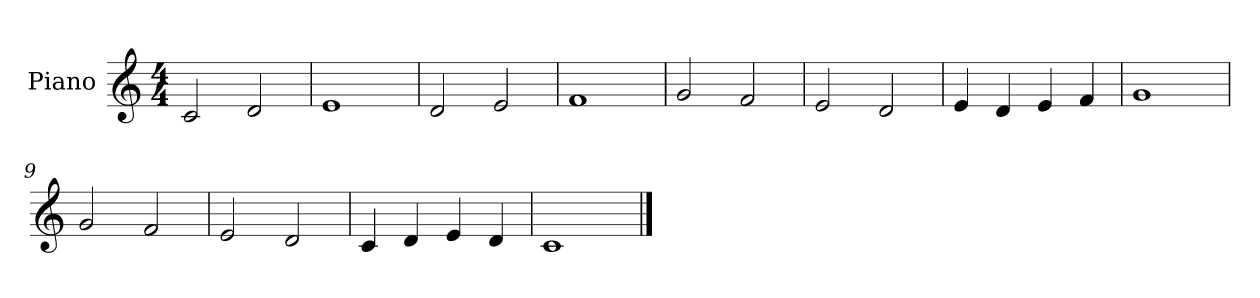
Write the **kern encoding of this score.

**kern
*part1
*staff1
*I"Piano
*I'Pno.
*clefG2
*k[]
*M4/4
*MM120
=1
2c/
2d/
=2
1e
=3
2d/
2e/
=4
1f
=5
2g/
2f/
=6
2e/
2d/
=7
4e/
4d/
4e/
4f/
=8
1g
=9
2g/
2f/
=10
2e/
2d/
=11
4c/
4d/
4e/
4d/
=12
1c
==
*-
